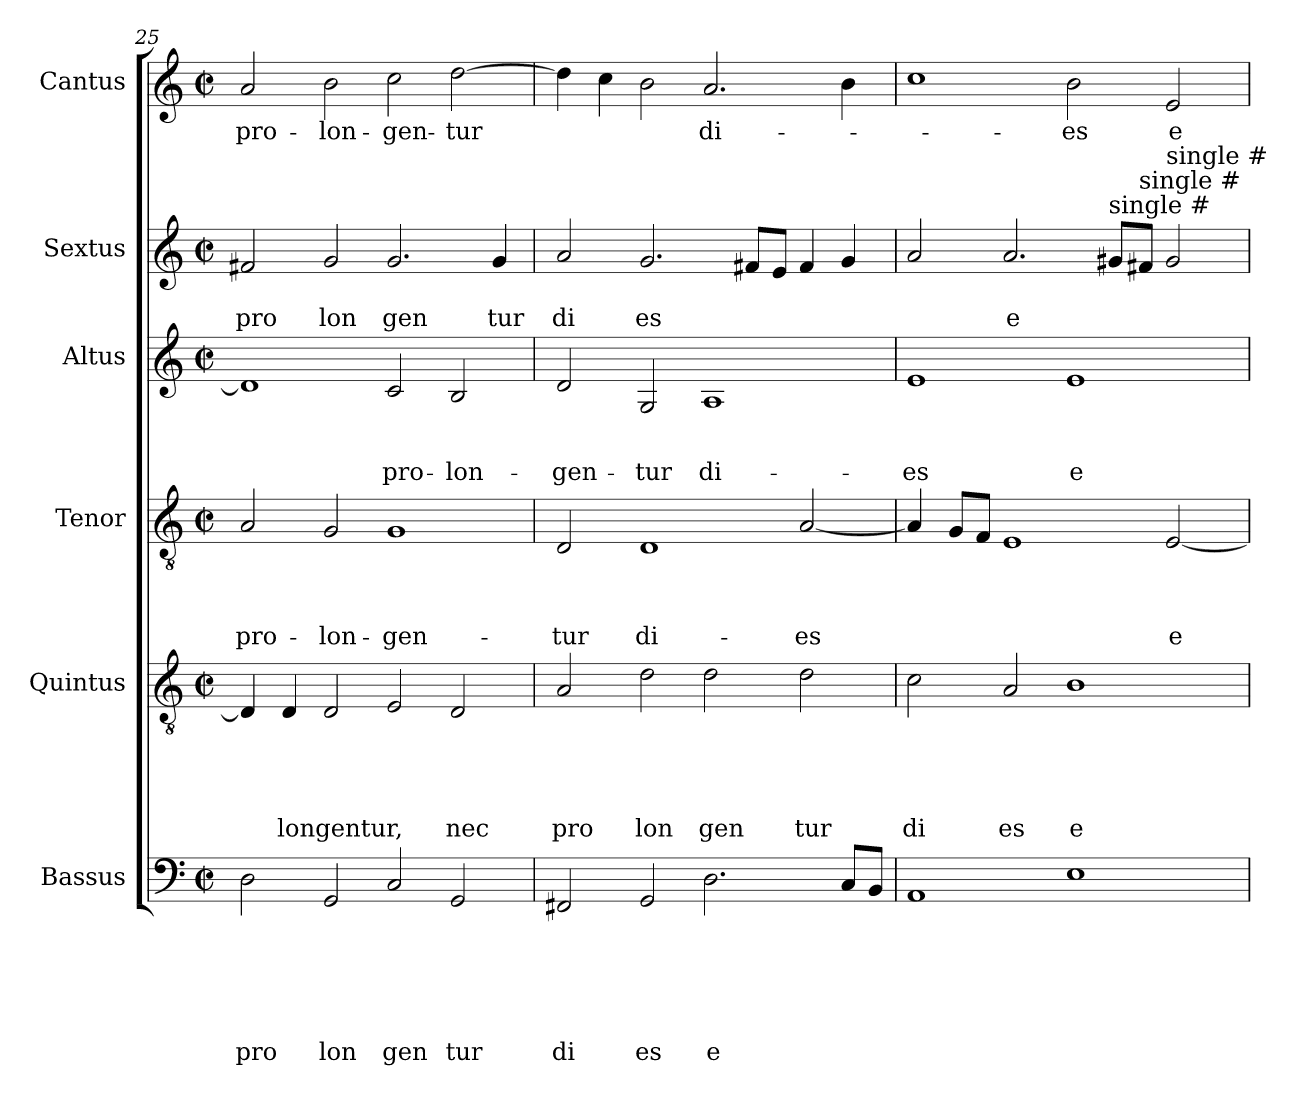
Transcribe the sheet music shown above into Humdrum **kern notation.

**kern	**text	**text	**text	**text	**text	**text	**kern	**text	**text	**text	**text	**text	**kern	**text	**text	**text	**text	**kern	**text	**text	**text	**kern	**text	**text	**kern	**text
*part6	*part6	*part6	*part6	*part6	*part6	*part6	*part5	*part5	*part5	*part5	*part5	*part5	*part4	*part4	*part4	*part4	*part4	*part3	*part3	*part3	*part3	*part2	*part2	*part2	*part1	*part1
*staff6	*staff6	*staff6	*staff6	*staff6	*staff6	*staff6	*staff5	*staff5	*staff5	*staff5	*staff5	*staff5	*staff4	*staff4	*staff4	*staff4	*staff4	*staff3	*staff3	*staff3	*staff3	*staff2	*staff2	*staff2	*staff1	*staff1
*I"Bassus	*	*	*	*	*	*	*I"Quintus	*	*	*	*	*	*I"Tenor	*	*	*	*	*I"Altus	*	*	*	*I"Sextus	*	*	*I"Cantus	*
*clefF4	*	*	*	*	*	*	*clefGv2	*	*	*	*	*	*clefGv2	*	*	*	*	*clefG2	*	*	*	*clefG2	*	*	*clefG2	*
*k[]	*	*	*	*	*	*	*k[]	*	*	*	*	*	*k[]	*	*	*	*	*k[]	*	*	*	*k[]	*	*	*k[]	*
*C:	*	*	*	*	*	*	*C:	*	*	*	*	*	*C:	*	*	*	*	*C:	*	*	*	*C:	*	*	*C:	*
*M2/2	*	*	*	*	*	*	*M2/2	*	*	*	*	*	*M2/2	*	*	*	*	*M2/2	*	*	*	*M2/2	*	*	*M2/2	*
*met(c|)	*	*	*	*	*	*	*met(c|)	*	*	*	*	*	*met(c|)	*	*	*	*	*met(c|)	*	*	*	*met(c|)	*	*	*met(c|)	*
=25	=25	=25	=25	=25	=25	=25	=25	=25	=25	=25	=25	=25	=25	=25	=25	=25	=25	=25	=25	=25	=25	=25	=25	=25	=25	=25
!	!	!	!	!	!	!LO:LY:b	!	!	!	!	!	!	!	!	!	!	!LO:LY:b	!	!	!	!	!	!	!LO:LY:b	!	!LO:LY:b
2D\	.	.	.	.	.	pro	4D/]	.	.	.	.	.	2A/	.	.	.	pro-	1d]	.	.	.	2f#X/	.	pro	2a/	pro-
!	!	!	!	!	!	!	!	!	!	!	!	!LO:LY:b	!	!	!	!	!	!	!	!	!	!	!	!	!	!
.	.	.	.	.	.	.	4D/	.	.	.	.	longentur,	.	.	.	.	.	.	.	.	.	.	.	.	.	.
!	!	!	!	!	!	!LO:LY:b	!	!	!	!	!	!	!	!	!	!	!LO:LY:b	!	!	!	!	!	!	!LO:LY:b	!	!LO:LY:b
2GG/	.	.	.	.	.	lon	2D/	.	.	.	.	.	2G/	.	.	.	-lon-	.	.	.	.	2g/	.	lon	2b\	-lon-
!	!	!	!	!	!	!LO:LY:b	!	!	!	!	!	!	!	!	!	!	!LO:LY:b	!	!	!	!LO:LY:b	!	!	!LO:LY:b	!	!LO:LY:b
2C/	.	.	.	.	.	gen	2E/	.	.	.	.	.	1G	.	.	.	-gen-	2c/	.	.	pro-	2.g/	.	gen	2cc\	-gen-
!	!	!	!	!	!	!LO:LY:b	!	!	!	!	!	!LO:LY:b	!	!	!	!	!	!	!	!	!LO:LY:b	!	!	!	!	!LO:LY:b
2GG/	.	.	.	.	.	tur	2D/	.	.	.	.	nec	.	.	.	.	.	2B/	.	.	-lon-	.	.	.	[>2dd\	-tur
!	!	!	!	!	!	!	!	!	!	!	!	!	!	!	!	!	!	!	!	!	!	!	!	!LO:LY:b	!	!
.	.	.	.	.	.	.	.	.	.	.	.	.	.	.	.	.	.	.	.	.	.	4g/	.	tur	.	.
=26	=26	=26	=26	=26	=26	=26	=26	=26	=26	=26	=26	=26	=26	=26	=26	=26	=26	=26	=26	=26	=26	=26	=26	=26	=26	=26
!	!	!	!	!	!	!LO:LY:b	!	!	!	!	!	!LO:LY:b	!	!	!	!	!LO:LY:b	!	!	!	!LO:LY:b	!	!	!LO:LY:b	!	!
2FF#X/	.	.	.	.	.	di	2A/	.	.	.	.	pro	2D/	.	.	.	-tur	2d/	.	.	-gen-	2a/	.	di	4dd\]	.
.	.	.	.	.	.	.	.	.	.	.	.	.	.	.	.	.	.	.	.	.	.	.	.	.	4cc\	.
!	!	!	!	!	!	!LO:LY:b	!	!	!	!	!	!LO:LY:b	!	!	!	!	!LO:LY:b	!	!	!	!LO:LY:b	!	!	!LO:LY:b	!	!
2GG/	.	.	.	.	.	es	2d\	.	.	.	.	lon	1D	.	.	.	di-	2G/	.	.	-tur	2.g/	.	es	2b\	.
!	!	!	!	!	!	!LO:LY:b	!	!	!	!	!	!LO:LY:b	!	!	!	!	!	!	!	!	!LO:LY:b	!	!	!	!	!LO:LY:b
2.D\	.	.	.	.	.	e	2d\	.	.	.	.	gen	.	.	.	.	.	1A	.	.	di-	.	.	.	2.a/	di-
.	.	.	.	.	.	.	.	.	.	.	.	.	.	.	.	.	.	.	.	.	.	8f#X/L	.	.	.	.
.	.	.	.	.	.	.	.	.	.	.	.	.	.	.	.	.	.	.	.	.	.	8e/J	.	.	.	.
!	!	!	!	!	!	!	!	!	!	!	!	!LO:LY:b	!	!	!	!	!LO:LY:b	!	!	!	!	!	!	!	!	!
.	.	.	.	.	.	.	2d\	.	.	.	.	tur	[<2A/	.	.	.	-es	.	.	.	.	4f#/	.	.	.	.
8C/L	.	.	.	.	.	.	.	.	.	.	.	.	.	.	.	.	.	.	.	.	.	4g/	.	.	4b\	.
8BB/J	.	.	.	.	.	.	.	.	.	.	.	.	.	.	.	.	.	.	.	.	.	.	.	.	.	.
=27	=27	=27	=27	=27	=27	=27	=27	=27	=27	=27	=27	=27	=27	=27	=27	=27	=27	=27	=27	=27	=27	=27	=27	=27	=27	=27
!	!	!	!	!	!	!	!	!	!	!	!	!LO:LY:b	!	!	!	!	!	!	!	!	!LO:LY:b	!	!	!	!	!
1AA	.	.	.	.	.	.	2c\	.	.	.	.	di	4A/]	.	.	.	.	1e	.	.	-es	2a/	.	.	1cc	.
.	.	.	.	.	.	.	.	.	.	.	.	.	8G/L	.	.	.	.	.	.	.	.	.	.	.	.	.
.	.	.	.	.	.	.	.	.	.	.	.	.	8F/J	.	.	.	.	.	.	.	.	.	.	.	.	.
!	!	!	!	!	!	!	!	!	!	!	!	!LO:LY:b	!	!	!	!	!	!	!	!	!	!	!	!LO:LY:b	!	!
.	.	.	.	.	.	.	2A/	.	.	.	.	es	1E	.	.	.	.	.	.	.	.	2.a/	.	e	.	.
!	!	!	!	!	!	!	!	!	!	!	!	!LO:LY:b	!	!	!	!	!	!	!	!	!LO:LY:b	!	!	!	!	!LO:LY:b
1E	.	.	.	.	.	.	1B	.	.	.	.	e	.	.	.	.	.	1e	.	.	e-	.	.	.	2b\	-es
!	!	!	!	!	!	!	!	!	!	!	!	!	!	!	!	!	!	!	!	!	!	!LO:TX:a:t=single #	!	!	!	!
.	.	.	.	.	.	.	.	.	.	.	.	.	.	.	.	.	.	.	.	.	.	8g#/L	.	.	.	.
!	!	!	!	!	!	!	!	!	!	!	!	!	!	!	!	!	!	!	!	!	!	!LO:TX:a:t=single #	!	!	!	!
.	.	.	.	.	.	.	.	.	.	.	.	.	.	.	.	.	.	.	.	.	.	8f#/J	.	.	.	.
!	!	!	!	!	!	!	!	!	!	!	!	!	!	!	!	!	!	!	!	!	!	!LO:TX:a:t=single #	!	!	!	!
!	!	!	!	!	!	!	!	!	!	!	!	!	!	!	!	!	!LO:LY:b	!	!	!	!	!	!	!	!	!LO:LY:b
.	.	.	.	.	.	.	.	.	.	.	.	.	[<2E/	.	.	.	e-	.	.	.	.	2g#/	.	.	2e/	e-
=	=	=	=	=	=	=	=	=	=	=	=	=	=	=	=	=	=	=	=	=	=	=	=	=	=	=
*-	*-	*-	*-	*-	*-	*-	*-	*-	*-	*-	*-	*-	*-	*-	*-	*-	*-	*-	*-	*-	*-	*-	*-	*-	*-	*-
